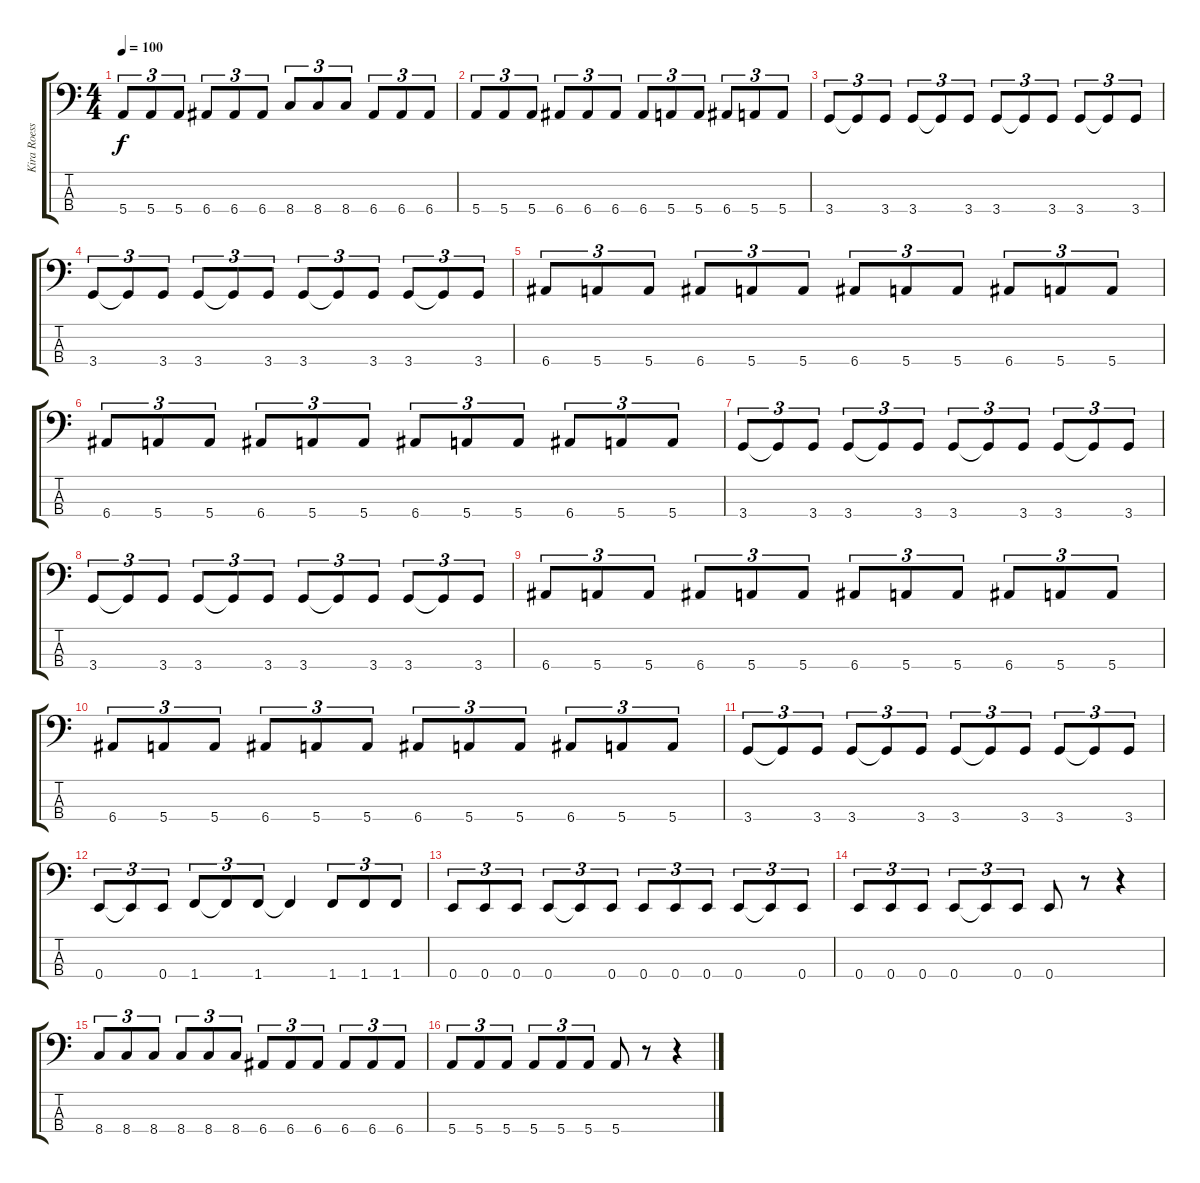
\track ("Kira Roessler - Bass" "Kira Roess") {instrument electricbassfinger}
\staff {score tabs}
\tuning (G2 D2 A1 E1) {hide}
\ts (4 4)
\tempo 100
\clef f4
\ks c
5.4.8{tu (3 2) dy f} 5.4.8{tu (3 2)} 5.4.8{tu (3 2)} 6.4.8{tu (3 2)} 6.4.8{tu (3 2)} 6.4.8{tu (3 2)} 8.4.8{tu (3 2)} 8.4.8{tu (3 2)} 8.4.8{tu (3 2)} 6.4.8{tu (3 2)} 6.4.8{tu (3 2)} 6.4.8{tu (3 2)} |
5.4.8{tu (3 2)} 5.4.8{tu (3 2)} 5.4.8{tu (3 2)} 6.4.8{tu (3 2)} 6.4.8{tu (3 2)} 6.4.8{tu (3 2)} 6.4.8{tu (3 2)} 5.4.8{tu (3 2)} 5.4.8{tu (3 2)} 6.4.8{tu (3 2)} 5.4.8{tu (3 2)} 5.4.8{tu (3 2)} |
3.4.8{tu (3 2)} 3.4{t}.8{tu (3 2)} 3.4.8{tu (3 2)} 3.4.8{tu (3 2)} 3.4{t}.8{tu (3 2)} 3.4.8{tu (3 2)} 3.4.8{tu (3 2)} 3.4{t}.8{tu (3 2)} 3.4.8{tu (3 2)} 3.4.8{tu (3 2)} 3.4{t}.8{tu (3 2)} 3.4.8{tu (3 2)} |
3.4.8{tu (3 2)} 3.4{t}.8{tu (3 2)} 3.4.8{tu (3 2)} 3.4.8{tu (3 2)} 3.4{t}.8{tu (3 2)} 3.4.8{tu (3 2)} 3.4.8{tu (3 2)} 3.4{t}.8{tu (3 2)} 3.4.8{tu (3 2)} 3.4.8{tu (3 2)} 3.4{t}.8{tu (3 2)} 3.4.8{tu (3 2)} |
6.4.8{tu (3 2)} 5.4.8{tu (3 2)} 5.4.8{tu (3 2)} 6.4.8{tu (3 2)} 5.4.8{tu (3 2)} 5.4.8{tu (3 2)} 6.4.8{tu (3 2)} 5.4.8{tu (3 2)} 5.4.8{tu (3 2)} 6.4.8{tu (3 2)} 5.4.8{tu (3 2)} 5.4.8{tu (3 2)} |
6.4.8{tu (3 2)} 5.4.8{tu (3 2)} 5.4.8{tu (3 2)} 6.4.8{tu (3 2)} 5.4.8{tu (3 2)} 5.4.8{tu (3 2)} 6.4.8{tu (3 2)} 5.4.8{tu (3 2)} 5.4.8{tu (3 2)} 6.4.8{tu (3 2)} 5.4.8{tu (3 2)} 5.4.8{tu (3 2)} |
3.4.8{tu (3 2)} 3.4{t}.8{tu (3 2)} 3.4.8{tu (3 2)} 3.4.8{tu (3 2)} 3.4{t}.8{tu (3 2)} 3.4.8{tu (3 2)} 3.4.8{tu (3 2)} 3.4{t}.8{tu (3 2)} 3.4.8{tu (3 2)} 3.4.8{tu (3 2)} 3.4{t}.8{tu (3 2)} 3.4.8{tu (3 2)} |
3.4.8{tu (3 2)} 3.4{t}.8{tu (3 2)} 3.4.8{tu (3 2)} 3.4.8{tu (3 2)} 3.4{t}.8{tu (3 2)} 3.4.8{tu (3 2)} 3.4.8{tu (3 2)} 3.4{t}.8{tu (3 2)} 3.4.8{tu (3 2)} 3.4.8{tu (3 2)} 3.4{t}.8{tu (3 2)} 3.4.8{tu (3 2)} |
6.4.8{tu (3 2)} 5.4.8{tu (3 2)} 5.4.8{tu (3 2)} 6.4.8{tu (3 2)} 5.4.8{tu (3 2)} 5.4.8{tu (3 2)} 6.4.8{tu (3 2)} 5.4.8{tu (3 2)} 5.4.8{tu (3 2)} 6.4.8{tu (3 2)} 5.4.8{tu (3 2)} 5.4.8{tu (3 2)} |
6.4.8{tu (3 2)} 5.4.8{tu (3 2)} 5.4.8{tu (3 2)} 6.4.8{tu (3 2)} 5.4.8{tu (3 2)} 5.4.8{tu (3 2)} 6.4.8{tu (3 2)} 5.4.8{tu (3 2)} 5.4.8{tu (3 2)} 6.4.8{tu (3 2)} 5.4.8{tu (3 2)} 5.4.8{tu (3 2)} |
3.4.8{tu (3 2)} 3.4{t}.8{tu (3 2)} 3.4.8{tu (3 2)} 3.4.8{tu (3 2)} 3.4{t}.8{tu (3 2)} 3.4.8{tu (3 2)} 3.4.8{tu (3 2)} 3.4{t}.8{tu (3 2)} 3.4.8{tu (3 2)} 3.4.8{tu (3 2)} 3.4{t}.8{tu (3 2)} 3.4.8{tu (3 2)} |
0.4.8{tu (3 2)} 0.4{t}.8{tu (3 2)} 0.4.8{tu (3 2)} 1.4.8{tu (3 2)} 1.4{t}.8{tu (3 2)} 1.4.8{tu (3 2)} 1.4{t}.4 1.4.8{tu (3 2)} 1.4.8{tu (3 2)} 1.4.8{tu (3 2)} |
0.4.8{tu (3 2)} 0.4.8{tu (3 2)} 0.4.8{tu (3 2)} 0.4.8{tu (3 2)} 0.4{t}.8{tu (3 2)} 0.4.8{tu (3 2)} 0.4.8{tu (3 2)} 0.4.8{tu (3 2)} 0.4.8{tu (3 2)} 0.4.8{tu (3 2)} 0.4{t}.8{tu (3 2)} 0.4.8{tu (3 2)} |
0.4.8{tu (3 2)} 0.4.8{tu (3 2)} 0.4.8{tu (3 2)} 0.4.8{tu (3 2)} 0.4{t}.8{tu (3 2)} 0.4.8{tu (3 2)} 0.4.8 r.8 r.4 |
8.4.8{tu (3 2)} 8.4.8{tu (3 2)} 8.4.8{tu (3 2)} 8.4.8{tu (3 2)} 8.4.8{tu (3 2)} 8.4.8{tu (3 2)} 6.4.8{tu (3 2)} 6.4.8{tu (3 2)} 6.4.8{tu (3 2)} 6.4.8{tu (3 2)} 6.4.8{tu (3 2)} 6.4.8{tu (3 2)} |
5.4.8{tu (3 2)} 5.4.8{tu (3 2)} 5.4.8{tu (3 2)} 5.4.8{tu (3 2)} 5.4.8{tu (3 2)} 5.4.8{tu (3 2)} 5.4.8 r.8 r.4
